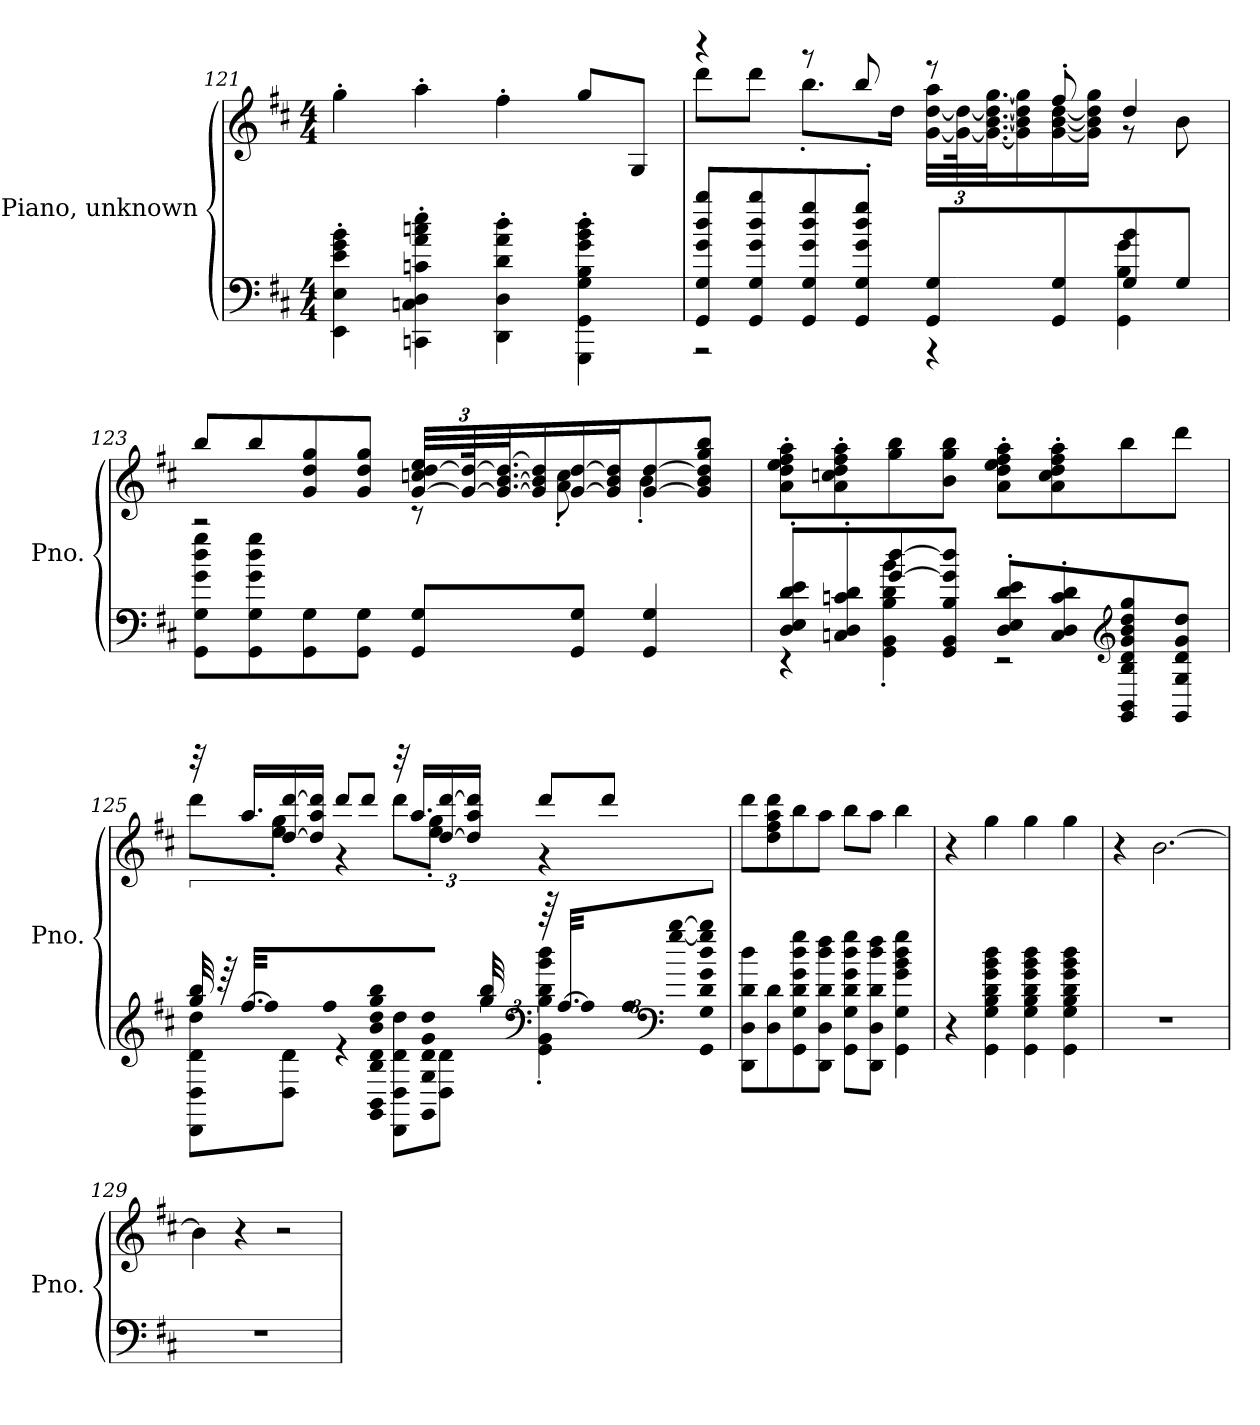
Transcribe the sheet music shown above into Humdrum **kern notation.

**kern	**kern
*part1	*part1
*staff2	*staff1
*I"Piano, unknown	*
*I'Pno.	*
!!LO:LB:g=z
*clefF4	*clefG2
*k[f#c#]	*k[f#c#]
*M4/4	*M4/4
=121	=121
4EE\' 4E\' 4e\' 4g\' 4b\'	4gg'\
4CCn\' 4Cn\' 4D\' 4cn\' 4a\' 4ccn\' 4ee\'	4aa'\
4DD\' 4D\' 4d\' 4a\' 4dd\'	4ff#'\
4GGG\' 4GG\' 4G\' 4B\' 4g\' 4b\' 4dd\'	8gg/L
.	8G/J
=122	=122
*^	*^
8GG/ 8G/ 8g/ 8dd/ 8bb/L	2r	4r	8ddd\L
8GG/ 8G/ 8g/ 8dd/ 8bb/	.	.	8ddd\J
8GG/ 8G/ 8g/ 8dd/ 8gg/	.	8r	8.bb'\L
8GG/' 8G/' 8g/' 8dd/' 8gg/'J	.	8bb/	.
.	.	.	16dd\Jk
*	*	*	*Xbrackettup
8GG/ 8G/L	4r	8r	[48g\ [48dd\ 48aa\LLL
.	.	.	96g\_ 96dd\_K
.	.	.	48.g\_ [48.b\ 48.dd\_ [48.gg\J
.	.	.	16g\] 16b\] 16dd\] 16gg\]
8GG/ 8G/	.	8ff#'/	[16g\ [16b\ [16dd\
.	.	.	16g\] 16b\] 16dd\] 16gg\JJ
8G/ 8b/	4GG\ 4B\ 4g\	4dd/	8r
8G/J	.	.	8b\
*v	*v	*	*
!!LO:LB:g=z	!!
=123	=123	=123
8GG\ 8G\ 8g\ 8dd\ 8gg\L	8bb/L	2r
8GG\ 8G\ 8g\ 8dd\ 8gg\	8bb/	.
8GG\ 8G\	8g/ 8dd/ 8gg/	.
8GG\ 8G\J	8g/ 8dd/ 8gg/J	.
8GG/ 8G/L	[48g/ 48ccn/ [48dd/ 48ee/LLL	8r
.	96g/_ 96dd/_K	.
.	48.g/_ [48.b/ 48.dd/_J	.
.	16g/] 16b/] 16dd/]	.
8GG/ 8G/J	[16g/ [16dd/	8a\' 8cc\'
.	16g/] 16b/ 16dd/]J	.
4GG/ 4G/	[8g/ [8dd/	4b'\
.	8g/] 8b/ 8dd/] 8gg/ 8bb/J	.
*	*v	*v
=124	=124
*^	*
8D/' 8E/' 8d/' 8e/'L	4r	8a\' 8dd\' 8ee\' 8ff#\' 8aa\'L
8Cn/' 8D/' 8cn/' 8d/'	.	8a\' 8ccn\' 8dd\' 8ff#\' 8aa\'
[8g/ [8dd/	4GG\' 4BB\' 4B\' 4d\' 4b\'	8gg\ 8bb\
8GG/ 8BB/ 8B/ 8g/] 8dd/]J	.	8b\ 8gg\ 8bb\J
8D/' 8E/' 8d/' 8e/'L	2r	8a\' 8dd\' 8ee\' 8ff#\' 8aa\'L
8C/' 8D/' 8c/' 8d/'	.	8a\' 8cc\' 8dd\' 8ff#\' 8aa\'
*clefG2	*	*
8GG/ 8BB/ 8B/ 8d/ 8g/ 8b/ 8dd/ 8gg/	.	8bb\
8GG/ 8G/ 8d/ 8g/ 8dd/J	.	8ddd\J
!!LO:LB:g=z
=125	=125	=125
*	*	*^
48gg/ 48bb/	8DD\ 8D\ 8d\ 8dd\L	32r	8ddd\L
96r	.	.	.
[48.ff#/KKL	.	16.aa/LL	.
8ff#/]	.	.	.
.	8D\ 8d\J	[16dd/ [16ddd/	8ee\' 8gg\'J
16ff#/K	.	16dd/] 16aa/ 16ddd/]JJ	.
8GG/ 8BB/ 8B/ 8d/ 8b/ 8dd/ 8gg/ 8bb/	4r	8ddd/L	4r
8GG/ 8G/ 8d/ 8g/ 8dd/J	.	8ddd/J	.
48gg/ 48bb/	8DD\ 8D\ 8d\ 8dd\L	32r	8ddd\L
96r	.	.	.
[48.ff#/KKL	.	16.aa/LL	.
8ff#/]	.	.	.
.	8D\ 8d\J	[16dd/ [16ddd/	8ee\' 8gg\'J
16ff#/K	.	16dd/] 16aa/ 16ddd/]JJ	.
*clefF4	*	*	*
[8gg/ [8bb/	4GG\' 4BB\' 4B\' 4d\' 4b\' 4dd\'	8ddd/L	4r
8GG/ 8G/ 8d/ 8g/ 8dd/ 8gg/] 8bb/]J	.	8ddd/J	.
*v	*v	*	*
*	*v	*v
=126	=126
8DD\ 8D\ 8d\ 8dd\L	8ddd\L
8D\ 8d\	8dd\ 8ff#\ 8aa\ 8ddd\
8GG\ 8G\ 8d\ 8g\ 8dd\ 8gg\	8bb\
8DD\ 8D\ 8d\ 8dd\ 8ff#\J	8aa\J
8GG\ 8G\ 8d\ 8g\ 8dd\ 8gg\L	8bb\L
8DD\ 8D\ 8d\ 8dd\ 8ff#\J	8aa\J
4GG\ 4G\ 4g\ 4b\ 4dd\ 4gg\	4bb\
=127	=127
4r	4r
4GG\ 4G\ 4B\ 4d\ 4g\ 4b\ 4dd\	4gg\
4GG\ 4G\ 4B\ 4d\ 4g\ 4b\ 4dd\	4gg\
4GG\ 4G\ 4B\ 4d\ 4g\ 4b\ 4dd\	4gg\
=128	=128
1r	4r
.	[2.b\
!!LO:LB:g=z
=129	=129
1r	4b\]
.	4r
.	2r
=	=
*-	*-
